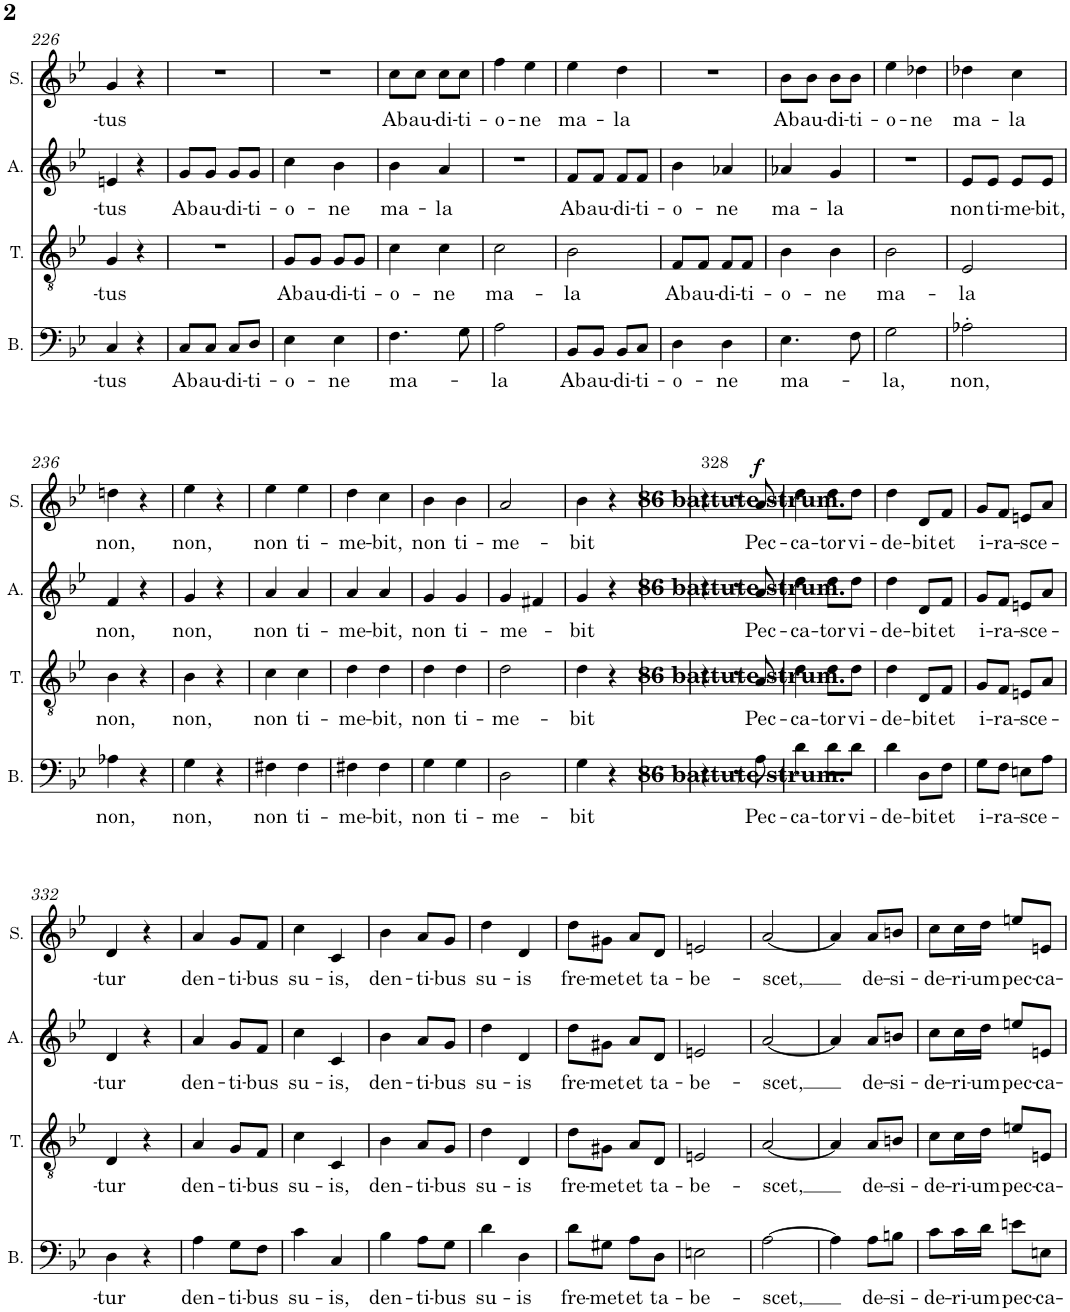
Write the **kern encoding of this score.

**kern	**text	**kern	**text	**kern	**text	**kern	**text	**dynam
*part4	*part4	*part3	*part3	*part2	*part2	*part1	*part1	*part1
*staff4	*staff4	*staff3	*staff3	*staff2	*staff2	*staff1	*staff1	*staff1
*I"Basso	*	*I"Tenore	*	*I"Contralto	*	*I"Soprano	*	*
*I'B.	*	*I'T.	*	*	*	*I'S.	*	*
!!LO:PB:g=z
*clefF4	*	*clefGv2	*	*clefG2	*	*clefG2	*	*
*k[b-e-]	*	*k[b-e-]	*	*k[b-e-]	*	*k[b-e-]	*	*
*M2/4	*	*M2/4	*	*M2/4	*	*M2/4	*	*
=226	=226	=226	=226	=226	=226	=226	=226	=226
!	!LO:LY:b	!	!LO:LY:b	!	!LO:LY:b	!	!LO:LY:b	!
4C/	-tus	4G/	-tus	4en/	-tus	4g/	-tus	.
4r	.	4r	.	4r	.	4r	.	.
=227	=227	=227	=227	=227	=227	=227	=227	=227
!	!LO:LY:b	!	!	!	!LO:LY:b	!	!	!
8C/L	Ab	2r	.	8g/L	Ab	2r	.	.
!	!LO:LY:b	!	!	!	!LO:LY:b	!	!	!
8C/J	au-	.	.	8g/J	au-	.	.	.
!	!LO:LY:b	!	!	!	!LO:LY:b	!	!	!
8C/L	-di-	.	.	8g/L	-di-	.	.	.
!	!LO:LY:b	!	!	!	!LO:LY:b	!	!	!
8D/J	-ti-	.	.	8g/J	-ti-	.	.	.
=228	=228	=228	=228	=228	=228	=228	=228	=228
!	!LO:LY:b	!	!LO:LY:b	!	!LO:LY:b	!	!	!
4E-\	-o-	8G/L	Ab	4cc\	-o-	2r	.	.
!	!	!	!LO:LY:b	!	!	!	!	!
.	.	8G/J	au-	.	.	.	.	.
!	!LO:LY:b	!	!LO:LY:b	!	!LO:LY:b	!	!	!
4E-\	-ne	8G/L	-di-	4b-\	-ne	.	.	.
!	!	!	!LO:LY:b	!	!	!	!	!
.	.	8G/J	-ti-	.	.	.	.	.
=229	=229	=229	=229	=229	=229	=229	=229	=229
!	!LO:LY:b	!	!LO:LY:b	!	!LO:LY:b	!	!LO:LY:b	!
4.F\	ma-	4c\	-o-	4b-\	ma-	8cc\L	Ab	.
!	!	!	!	!	!	!	!LO:LY:b	!
.	.	.	.	.	.	8cc\J	au-	.
!	!	!	!LO:LY:b	!	!LO:LY:b	!	!LO:LY:b	!
.	.	4c\	-ne	4a/	-la	8cc\L	-di-	.
!	!	!	!	!	!	!	!LO:LY:b	!
8G\	.	.	.	.	.	8cc\J	-ti-	.
=230	=230	=230	=230	=230	=230	=230	=230	=230
!	!LO:LY:b	!	!LO:LY:b	!	!	!	!LO:LY:b	!
2A\	-la	2c\	ma-	2r	.	4ff\	-o-	.
!	!	!	!	!	!	!	!LO:LY:b	!
.	.	.	.	.	.	4ee-\	-ne	.
=231	=231	=231	=231	=231	=231	=231	=231	=231
!	!LO:LY:b	!	!LO:LY:b	!	!LO:LY:b	!	!LO:LY:b	!
8BB-/L	Ab	2B-\	-la	8f/L	Ab	4ee-\	ma-	.
!	!LO:LY:b	!	!	!	!LO:LY:b	!	!	!
8BB-/J	au-	.	.	8f/J	au-	.	.	.
!	!LO:LY:b	!	!	!	!LO:LY:b	!	!LO:LY:b	!
8BB-/L	-di-	.	.	8f/L	-di-	4dd\	-la	.
!	!LO:LY:b	!	!	!	!LO:LY:b	!	!	!
8C/J	-ti-	.	.	8f/J	-ti-	.	.	.
=232	=232	=232	=232	=232	=232	=232	=232	=232
!	!LO:LY:b	!	!LO:LY:b	!	!LO:LY:b	!	!	!
4D\	-o-	8F/L	Ab	4b-\	-o-	2r	.	.
!	!	!	!LO:LY:b	!	!	!	!	!
.	.	8F/J	au-	.	.	.	.	.
!	!LO:LY:b	!	!LO:LY:b	!	!LO:LY:b	!	!	!
4D\	-ne	8F/L	-di-	4a-X/	-ne	.	.	.
!	!	!	!LO:LY:b	!	!	!	!	!
.	.	8F/J	-ti-	.	.	.	.	.
=233	=233	=233	=233	=233	=233	=233	=233	=233
!	!LO:LY:b	!	!LO:LY:b	!	!LO:LY:b	!	!LO:LY:b	!
4.E-\	ma-	4B-\	-o-	4a-X/	ma-	8b-\L	Ab	.
!	!	!	!	!	!	!	!LO:LY:b	!
.	.	.	.	.	.	8b-\J	au-	.
!	!	!	!LO:LY:b	!	!LO:LY:b	!	!LO:LY:b	!
.	.	4B-\	-ne	4g/	-la	8b-\L	-di-	.
!	!	!	!	!	!	!	!LO:LY:b	!
8F\	.	.	.	.	.	8b-\J	-ti-	.
=234	=234	=234	=234	=234	=234	=234	=234	=234
!	!LO:LY:b	!	!LO:LY:b	!	!	!	!LO:LY:b	!
2G\	-la,	2B-\	ma-	2r	.	4ee-\	-o-	.
!	!	!	!	!	!	!	!LO:LY:b	!
.	.	.	.	.	.	4dd-X\	-ne	.
=235	=235	=235	=235	=235	=235	=235	=235	=235
!	!LO:LY:b	!	!LO:LY:b	!	!LO:LY:b	!	!LO:LY:b	!
2A-X'\	non,	2E-/	-la	8e-/L	non	4dd-X\	ma-	.
!	!	!	!	!	!LO:LY:b	!	!	!
.	.	.	.	8e-/J	ti-	.	.	.
!	!	!	!	!	!LO:LY:b	!	!LO:LY:b	!
.	.	.	.	8e-/L	-me-	4cc\	-la	.
!	!	!	!	!	!LO:LY:b	!	!	!
.	.	.	.	8e-/J	-bit,	.	.	.
!!LO:LB:g=z
=236	=236	=236	=236	=236	=236	=236	=236	=236
!	!LO:LY:b	!	!LO:LY:b	!	!LO:LY:b	!	!LO:LY:b	!
4A-X\	non,	4B-\	non,	4f/	non,	4ddn\	non,	.
4r	.	4r	.	4r	.	4r	.	.
=237	=237	=237	=237	=237	=237	=237	=237	=237
!	!LO:LY:b	!	!LO:LY:b	!	!LO:LY:b	!	!LO:LY:b	!
4G\	non,	4B-\	non,	4g/	non,	4ee-\	non,	.
4r	.	4r	.	4r	.	4r	.	.
=238	=238	=238	=238	=238	=238	=238	=238	=238
!	!LO:LY:b	!	!LO:LY:b	!	!LO:LY:b	!	!LO:LY:b	!
4F#X\	non	4c\	non	4a/	non	4ee-\	non	.
!	!LO:LY:b	!	!LO:LY:b	!	!LO:LY:b	!	!LO:LY:b	!
4F#\	ti-	4c\	ti-	4a/	ti-	4ee-\	ti-	.
=239	=239	=239	=239	=239	=239	=239	=239	=239
!	!LO:LY:b	!	!LO:LY:b	!	!LO:LY:b	!	!LO:LY:b	!
4F#X\	-me-	4d\	-me-	4a/	-me-	4dd\	-me-	.
!	!LO:LY:b	!	!LO:LY:b	!	!LO:LY:b	!	!LO:LY:b	!
4F#\	-bit,	4d\	-bit,	4a/	-bit,	4cc\	-bit,	.
=240	=240	=240	=240	=240	=240	=240	=240	=240
!	!LO:LY:b	!	!LO:LY:b	!	!LO:LY:b	!	!LO:LY:b	!
4G\	non	4d\	non	4g/	non	4b-\	non	.
!	!LO:LY:b	!	!LO:LY:b	!	!LO:LY:b	!	!LO:LY:b	!
4G\	ti-	4d\	ti-	4g/	ti-	4b-\	ti-	.
=241	=241	=241	=241	=241	=241	=241	=241	=241
!	!LO:LY:b	!	!LO:LY:b	!	!LO:LY:b	!	!LO:LY:b	!
2D\	-me-	2d\	-me-	4g/	-me-	2a/	-me-	.
.	.	.	.	4f#X/	.	.	.	.
=242	=242	=242	=242	=242	=242	=242	=242	=242
!	!LO:LY:b	!	!LO:LY:b	!	!LO:LY:b	!	!LO:LY:b	!
4G\	-bit	4d\	-bit	4g/	-bit	4b-\	-bit	.
4r	.	4r	.	4r	.	4r	.	.
=242X2	=242X2	=242X2	=242X2	=242X2	=242X2	=242X2	=242X2	=242X2
!	!	!	!	!	!	!LO:TX:a:B:t=86 battute strum.	!	!
!	!	!	!	!LO:TX:a:B:t=86 battute strum.	!	!	!	!
!	!	!LO:TX:a:B:t=86 battute strum.	!	!	!	!	!	!
!LO:TX:a:B:t=86 battute strum.	!	!	!	!	!	!	!	!
2ryy	.	2ryy	.	2ryy	.	2ryy	.	.
=328	=328	=328	=328	=328	=328	=328	=328	=328
4r	.	4r	.	4r	.	4r	.	.
8r	.	8r	.	8r	.	8r	.	.
!	!LO:LY:b	!	!LO:LY:b	!	!LO:LY:b	!	!LO:LY:b	!LO:DY:a
8A\	Pec-	8A/	Pec-	8a/	Pec-	8a/	Pec-	f
=329	=329	=329	=329	=329	=329	=329	=329	=329
!	!LO:LY:b	!	!LO:LY:b	!	!LO:LY:b	!	!LO:LY:b	!
4d\	-ca-	4d\	-ca-	4dd\	-ca-	4dd\	-ca-	.
!	!LO:LY:b	!	!LO:LY:b	!	!LO:LY:b	!	!LO:LY:b	!
8d\L	-tor	8d\L	-tor	8dd\L	-tor	8dd\L	-tor	.
!	!LO:LY:b	!	!LO:LY:b	!	!LO:LY:b	!	!LO:LY:b	!
8d\J	vi-	8d\J	vi-	8dd\J	vi-	8dd\J	vi-	.
=330	=330	=330	=330	=330	=330	=330	=330	=330
!	!LO:LY:b	!	!LO:LY:b	!	!LO:LY:b	!	!LO:LY:b	!
4d\	-de-	4d\	-de-	4dd\	-de-	4dd\	-de-	.
!	!LO:LY:b	!	!LO:LY:b	!	!LO:LY:b	!	!LO:LY:b	!
8D\L	-bit	8D/L	-bit	8d/L	-bit	8d/L	-bit	.
!	!LO:LY:b	!	!LO:LY:b	!	!LO:LY:b	!	!LO:LY:b	!
8F\J	et	8F/J	et	8f/J	et	8f/J	et	.
=331	=331	=331	=331	=331	=331	=331	=331	=331
!	!LO:LY:b	!	!LO:LY:b	!	!LO:LY:b	!	!LO:LY:b	!
8G\L	i-	8G/L	i-	8g/L	i-	8g/L	i-	.
!	!LO:LY:b	!	!LO:LY:b	!	!LO:LY:b	!	!LO:LY:b	!
8F\J	-ra-	8F/J	-ra-	8f/J	-ra-	8f/J	-ra-	.
!	!LO:LY:b	!	!LO:LY:b	!	!LO:LY:b	!	!LO:LY:b	!
8En\L	-sce-	8En/L	-sce-	8en/L	-sce-	8en/L	-sce-	.
8A\J	.	8A/J	.	8a/J	.	8a/J	.	.
!!LO:LB:g=z
=332	=332	=332	=332	=332	=332	=332	=332	=332
!	!LO:LY:b	!	!LO:LY:b	!	!LO:LY:b	!	!LO:LY:b	!
4D\	-tur	4D/	-tur	4d/	-tur	4d/	-tur	.
4r	.	4r	.	4r	.	4r	.	.
=333	=333	=333	=333	=333	=333	=333	=333	=333
!	!LO:LY:b	!	!LO:LY:b	!	!LO:LY:b	!	!LO:LY:b	!
4A\	den-	4A/	den-	4a/	den-	4a/	den-	.
!	!LO:LY:b	!	!LO:LY:b	!	!LO:LY:b	!	!LO:LY:b	!
8G\L	-ti-	8G/L	-ti-	8g/L	-ti-	8g/L	-ti-	.
!	!LO:LY:b	!	!LO:LY:b	!	!LO:LY:b	!	!LO:LY:b	!
8F\J	-bus	8F/J	-bus	8f/J	-bus	8f/J	-bus	.
=334	=334	=334	=334	=334	=334	=334	=334	=334
!	!LO:LY:b	!	!LO:LY:b	!	!LO:LY:b	!	!LO:LY:b	!
4c\	su-	4c\	su-	4cc\	su-	4cc\	su-	.
!	!LO:LY:b	!	!LO:LY:b	!	!LO:LY:b	!	!LO:LY:b	!
4C/	-is,	4C/	-is,	4c/	-is,	4c/	-is,	.
=335	=335	=335	=335	=335	=335	=335	=335	=335
!	!LO:LY:b	!	!LO:LY:b	!	!LO:LY:b	!	!LO:LY:b	!
4B-\	den-	4B-\	den-	4b-\	den-	4b-\	den-	.
!	!LO:LY:b	!	!LO:LY:b	!	!LO:LY:b	!	!LO:LY:b	!
8A\L	-ti-	8A/L	-ti-	8a/L	-ti-	8a/L	-ti-	.
!	!LO:LY:b	!	!LO:LY:b	!	!LO:LY:b	!	!LO:LY:b	!
8G\J	-bus	8G/J	-bus	8g/J	-bus	8g/J	-bus	.
=336	=336	=336	=336	=336	=336	=336	=336	=336
!	!LO:LY:b	!	!LO:LY:b	!	!LO:LY:b	!	!LO:LY:b	!
4d\	su-	4d\	su-	4dd\	su-	4dd\	su-	.
!	!LO:LY:b	!	!LO:LY:b	!	!LO:LY:b	!	!LO:LY:b	!
4D\	-is	4D/	-is	4d/	-is	4d/	-is	.
=337	=337	=337	=337	=337	=337	=337	=337	=337
!	!LO:LY:b	!	!LO:LY:b	!	!LO:LY:b	!	!LO:LY:b	!
8d\L	fre-	8d\L	fre-	8dd\L	fre-	8dd\L	fre-	.
!	!LO:LY:b	!	!LO:LY:b	!	!LO:LY:b	!	!LO:LY:b	!
8G#X\J	-met	8G#X\J	-met	8g#X\J	-met	8g#X\J	-met	.
!	!LO:LY:b	!	!LO:LY:b	!	!LO:LY:b	!	!LO:LY:b	!
8A\L	et	8A/L	et	8a/L	et	8a/L	et	.
!	!LO:LY:b	!	!LO:LY:b	!	!LO:LY:b	!	!LO:LY:b	!
8D\J	ta-	8D/J	ta-	8d/J	ta-	8d/J	ta-	.
=338	=338	=338	=338	=338	=338	=338	=338	=338
!	!LO:LY:b	!	!LO:LY:b	!	!LO:LY:b	!	!LO:LY:b	!
2En\	-be-	2En/	-be-	2en/	-be-	2en/	-be-	.
=339	=339	=339	=339	=339	=339	=339	=339	=339
!	!LO:LY:b	!	!LO:LY:b	!	!LO:LY:b	!	!LO:LY:b	!
[2A\	-scet,	[2A/	-scet,	[2a/	-scet,	[2a/	-scet,	.
=340	=340	=340	=340	=340	=340	=340	=340	=340
4A\]	.	4A/]	.	4a/]	.	4a/]	.	.
!	!LO:LY:b	!	!LO:LY:b	!	!LO:LY:b	!	!LO:LY:b	!
8A\L	de-	8A/L	de-	8a/L	de-	8a/L	de-	.
!	!LO:LY:b	!	!LO:LY:b	!	!LO:LY:b	!	!LO:LY:b	!
8Bn\J	-si-	8Bn/J	-si-	8bn/J	-si-	8bn/J	-si-	.
=341	=341	=341	=341	=341	=341	=341	=341	=341
!	!LO:LY:b	!	!LO:LY:b	!	!LO:LY:b	!	!LO:LY:b	!
8c\L	-de-	8c\L	-de-	8cc\L	-de-	8cc\L	-de-	.
!	!LO:LY:b	!	!LO:LY:b	!	!LO:LY:b	!	!LO:LY:b	!
16c\L	-ri-	16c\L	-ri-	16cc\L	-ri-	16cc\L	-ri-	.
!	!LO:LY:b	!	!LO:LY:b	!	!LO:LY:b	!	!LO:LY:b	!
16d\JJ	-um	16d\JJ	-um	16dd\JJ	-um	16dd\JJ	-um	.
!	!LO:LY:b	!	!LO:LY:b	!	!LO:LY:b	!	!LO:LY:b	!
8en\L	pec-	8en/L	pec-	8een/L	pec-	8een/L	pec-	.
!	!LO:LY:b	!	!LO:LY:b	!	!LO:LY:b	!	!LO:LY:b	!
8En\J	-ca-	8En/J	-ca-	8en/J	-ca-	8en/J	-ca-	.
=	=	=	=	=	=	=	=	=
*-	*-	*-	*-	*-	*-	*-	*-	*-
